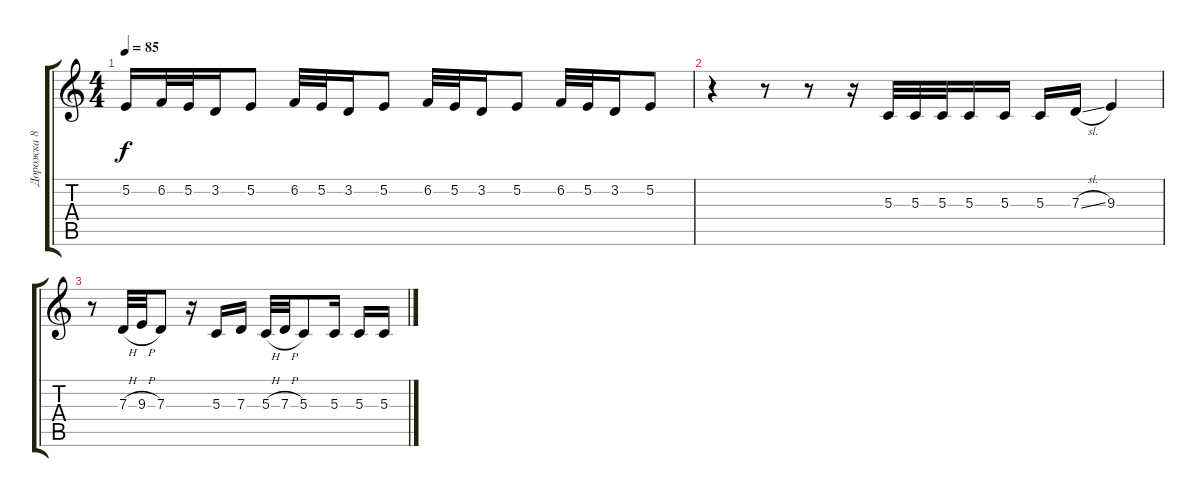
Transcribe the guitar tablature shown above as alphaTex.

\track ("Дорожка 8" "Дорожка 8") {instrument pad1newage}
\staff {score tabs}
\tuning (E4 B3 G3 D3 A2 E2) {hide}
\ts (4 4)
\tempo 85
\clef g2
\ks c
5.2.16{dy f} 6.2.32 5.2.32 3.2.16 5.2.8 6.2.32 5.2.32 3.2.16 5.2.8 6.2.32 5.2.32 3.2.16 5.2.8 6.2.32 5.2.32 3.2.16 5.2.8 |
r.4 r.8 r.8 r.16 5.3.32 5.3.32 5.3.32 5.3.16 5.3.16 5.3.16 7.3{sl}.16 9.3.4 |
r.8 7.3{h}.32 9.3{h}.32 7.3.8 r.16 5.3.16 7.3.16 5.3{h}.32 7.3{h}.32 5.3.8 5.3.16 5.3.16 5.3.16
